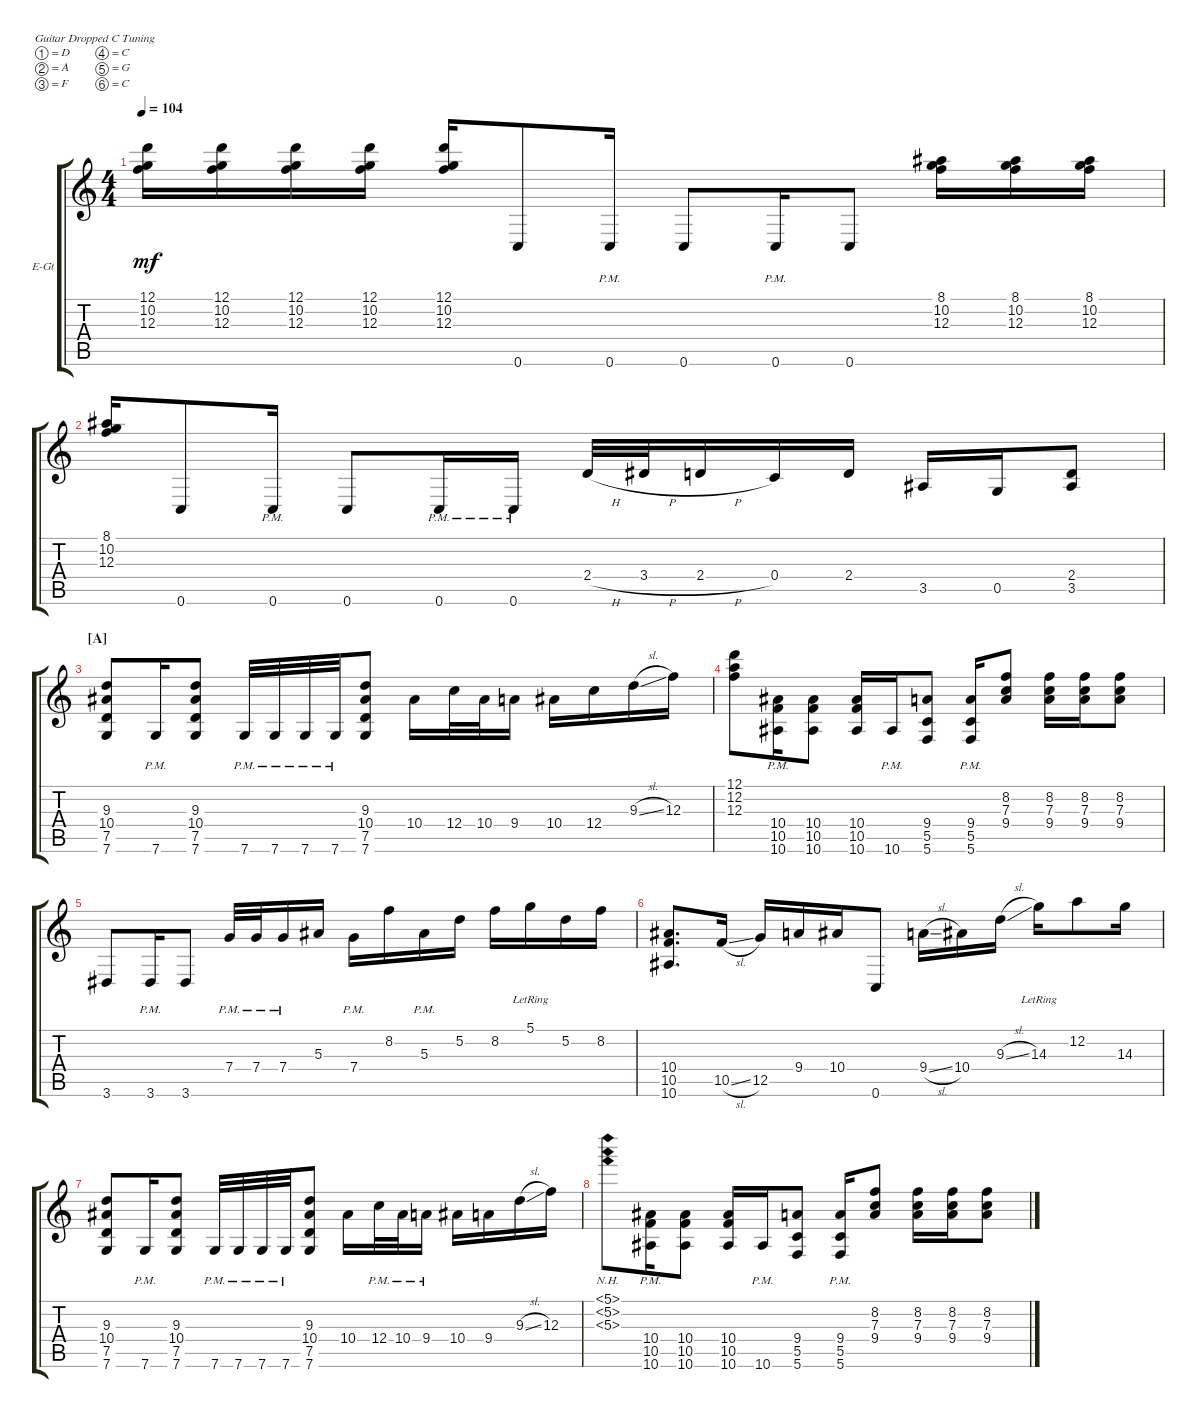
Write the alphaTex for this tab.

\bracketExtendMode groupsimilarinstruments
\firstSystemTrackNameOrientation horizontal
\otherSystemsTrackNameOrientation horizontal
\track ("Guitar 1" "E-Gt") {instrument distortionguitar}
\staff {score tabs}
\tuning (D4 A3 F3 C3 G2 C2)
\ts (4 4)
\tempo 104
\clef g2
\ks c
(12.1 10.2 12.3).16{dy mf} (12.1 10.2 12.3).16 (12.1 10.2 12.3).16 (12.1 10.2 12.3).16 (12.1 10.2 12.3).16 0.6.8 0.6{pm}.16 0.6.8 0.6{pm}.16 0.6.8 (8.1 10.2 12.3).16 (8.1 10.2 12.3).16 (8.1 10.2 12.3).16 |
(8.1 10.2 12.3).16 0.6.8 0.6{pm}.16 0.6.8 0.6{pm}.16 0.6{pm}.16 2.4{h}.32 3.4{h}.32 2.4{h}.16 0.4.16 2.4.16 3.5.16 0.5.16 (3.5 2.4).8 |
\section ("A" "")
(7.6 7.5 10.4 9.3).8 7.6{pm}.16 (7.6 7.5 10.4 9.3).8 7.6{pm}.32 7.6{pm}.32 7.6{pm}.32 7.6{pm}.32 (7.6 7.5 10.4 9.3).8 10.4.16 12.4.32 10.4.32 9.4.16 10.4.16 12.4.16 9.3{sl}.16 12.3.16 |
(12.1 12.2 12.3).8 (10.6{pm} 10.5{pm} 10.4{pm}).16 (10.6 10.5 10.4).8 (10.6 10.5 10.4).16 10.6{pm}.16 (5.6 5.5 9.4).8 (5.6{pm} 5.5 9.4).16 (7.3 9.4 8.2).8 (8.2 7.3 9.4).16 (7.3 8.2 9.4).16 (7.3 8.2 9.4).8 |
3.6.8 3.6{pm}.16 3.6.8 7.4{pm}.32 7.4{pm}.32 7.4{pm}.16 5.3.16 7.4{pm}.16 8.2.16 5.3{pm}.16 5.2.16 8.2.16 5.1{lr}.16 5.2.16 8.2.16 |
(10.6 10.5 10.4).8{d} 10.5{sl}.16 12.5.16 9.4.16 10.4.16 0.6.8 9.4{sl}.16 10.4.16 9.3{sl}.16 14.3{lr}.16 12.2.8 14.3.16 |
(7.6 7.5 10.4 9.3).8 7.6{pm}.16 (7.6 7.5 10.4 9.3).8 7.6{pm}.32 7.6{pm}.32 7.6{pm}.32 7.6{pm}.32 (7.6 7.5 10.4 9.3).8 10.4.16 12.4{pm}.32 10.4{pm}.32 9.4{pm}.16 10.4.16 9.4.16 9.3{sl}.16 12.3.16 |
(5.1{nh} 5.2{nh} 5.3{nh}).8 (10.6{pm} 10.5{pm} 10.4{pm}).16 (10.6 10.5 10.4).8 (10.6 10.5 10.4).16 10.6{pm}.16 (5.6 5.5 9.4).8 (5.6{pm} 5.5 9.4).16 (7.3 9.4 8.2).8 (8.2 7.3 9.4).16 (7.3 8.2 9.4).16 (7.3 8.2 9.4).8
